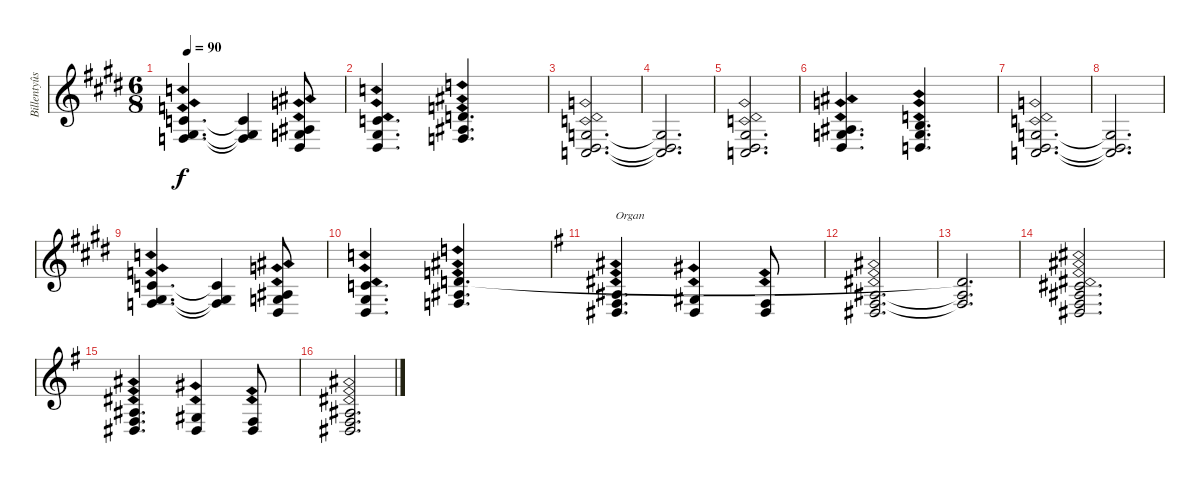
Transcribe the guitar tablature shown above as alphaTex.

\track ("Billentyûs (Mats Olausson)" "Billentyûs") {instrument pad1newage}
\staff {score}
\tuning (E4 B3 G3 D3 A2 E2) {hide}
\ts (6 8)
\tempo 90
\clef g2
\ks e
(1.2{ph 12} 1.3{ph 12} 3.4{ph 12}).4{d dy f} (1.2{t} 1.3{t} 3.4{t}).4 (3.3{ph 12} 5.4{ph 12} 6.5{ph 12}).8 |
(1.2{ph 12} 1.3{ph 12} 1.4{ph 12}).4{d} (3.2{ph 12} 3.3{ph 12} 3.4{ph 12}).4{d} |
(0.3{ph 12} 1.4{ph 12} 3.5{ph 12}).2{d} |
(0.3{t} 1.4{t} 3.5{t}).2{d} |
(1.3{ph 12} 1.4{ph 12} 3.5{ph 12}).2{d} |
(3.3{ph 12} 5.4{ph 12} 6.5{ph 12}).4{d} (0.2{ph 12} 0.3{ph 12} 0.4{ph 12}).4{d} |
(0.3{ph 12} 1.4{ph 12} 3.5{ph 12}).2{d} |
(0.3{t} 1.4{t} 3.5{t}).2{d} |
(1.2{ph 12} 1.3{ph 12} 3.4{ph 12}).4{d} (1.2{t} 1.3{t} 3.4{t}).4 (3.3{ph 12} 5.4{ph 12} 6.5{ph 12}).8 |
(1.2{ph 12} 1.3{ph 12} 1.4{ph 12}).4{d} (3.2{ph 12} 3.3{ph 12} 3.4{ph 12}).4{d} |
\ks g
(3.3{ph 12} 4.4{ph 12} 6.5{ph 12}).4{d txt "Organ" instrument percussiveorgan} (1.3{ph 12} 1.4{ph 12}).4 (4.4{ph 12} 6.5{ph 12}).8 |
(3.3{ph 12} 4.4{ph 12} 6.5{ph 12}).2{d} |
(3.2{t} 3.3{t} 4.4{t}).2{d} |
(2.2{ph 12} 3.3{ph 12} 4.4{ph 12} 6.5{ph 12}).2{d} |
(3.3{ph 12} 4.4{ph 12} 6.5{ph 12}).4{d} (1.3{ph 12} 1.4{ph 12}).4 (4.4{ph 12} 6.5{ph 12}).8 |
(3.3{ph 12} 4.4{ph 12} 6.5{ph 12}).2{d}
